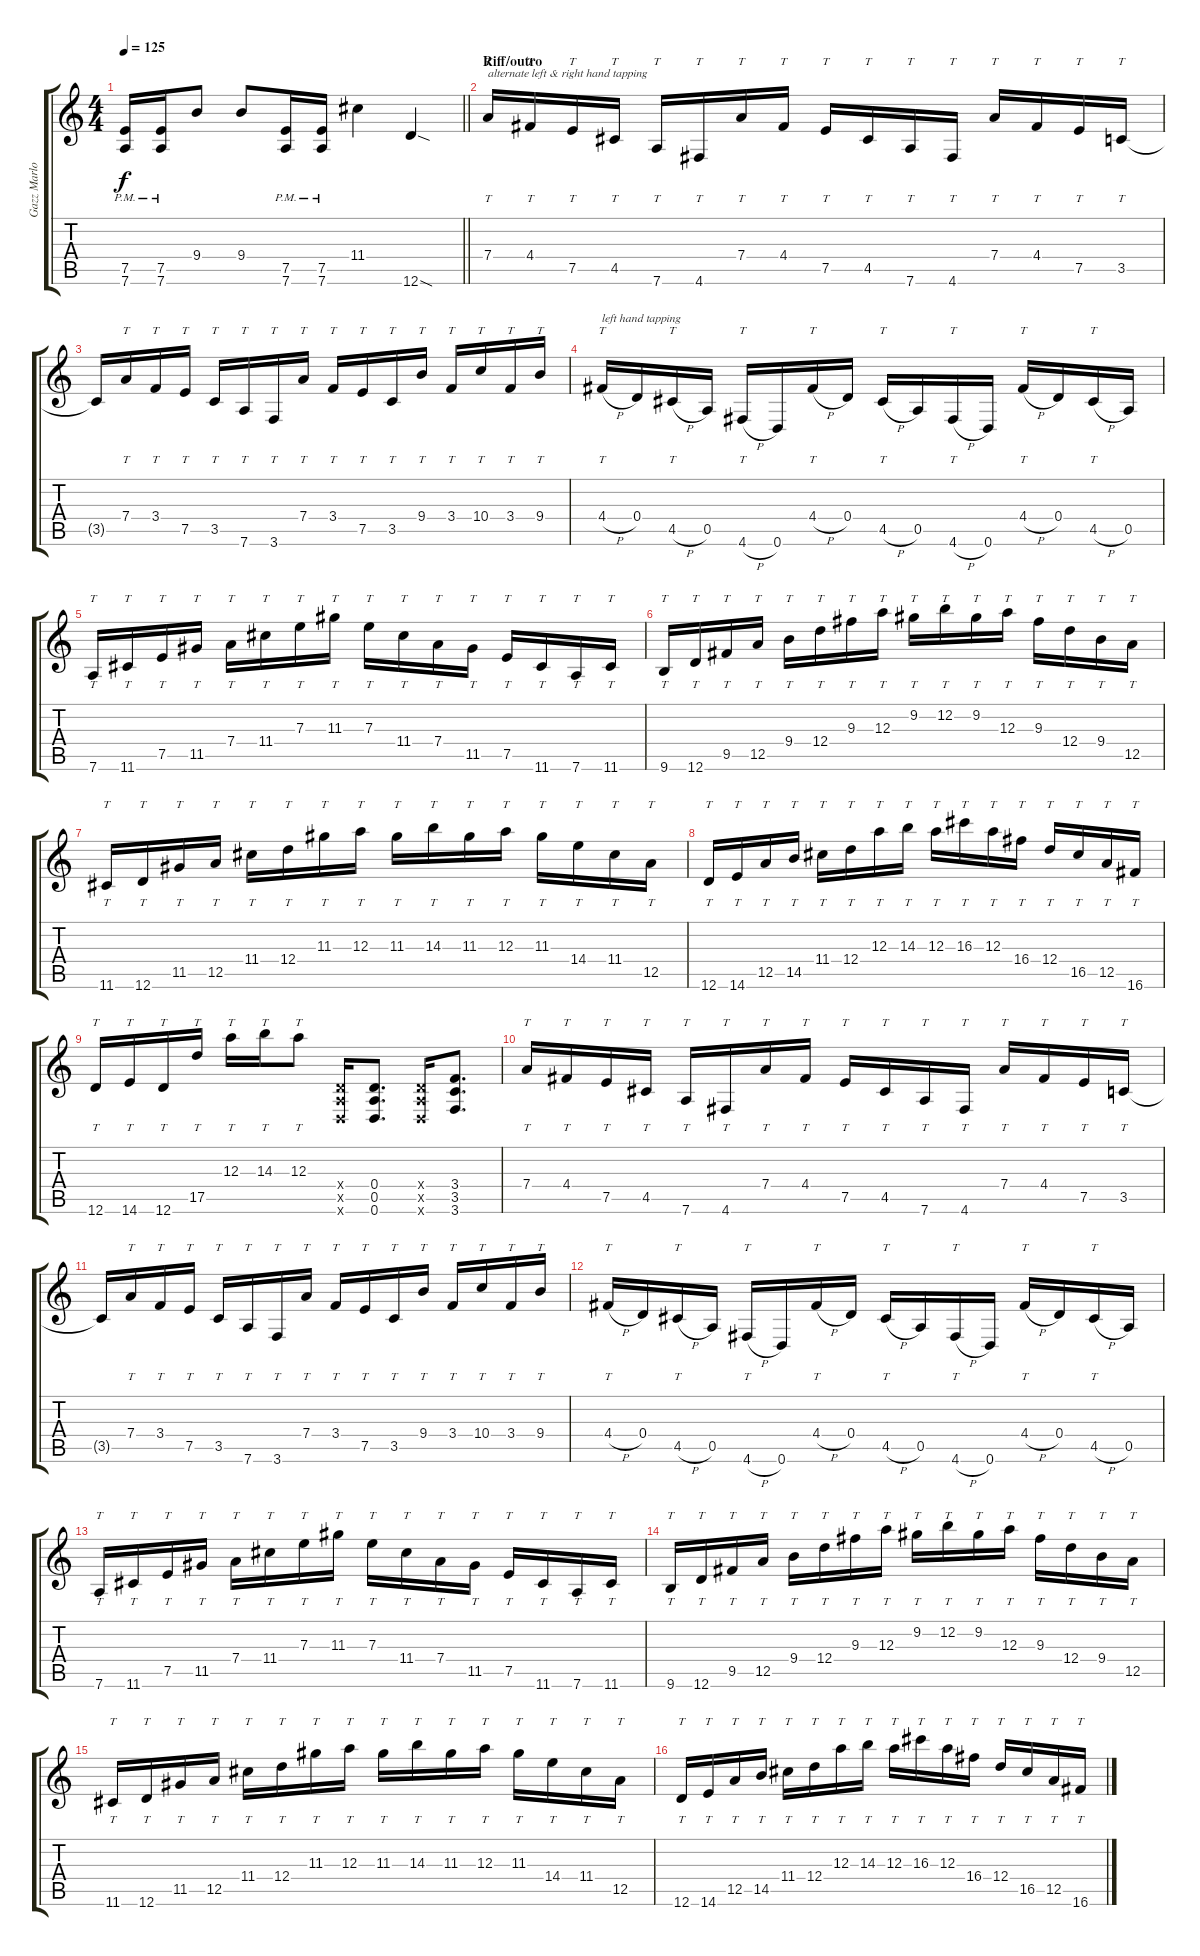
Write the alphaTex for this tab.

\track ("Gazz Marlow (Rhythm)" "Gazz Marlo") {instrument distortionguitar}
\staff {score tabs}
\tuning (E4 B3 A3 D3 A2 D2) {hide}
\ts (4 4)
\tempo 125
\clef g2
\barLineRight lightlight
\ks c
(7.5{pm} 7.6{pm}).16{dy f} (7.5{pm} 7.6{pm}).16 9.4.8 9.4.8 (7.5{pm} 7.6{pm}).16 (7.5{pm} 7.6{pm}).16 11.4.4 12.6{sod}.4 |
\section ("" "Riff/outro")
7.4.16{tt txt "alternate left & right hand tapping"} 4.4.16{tt} 7.5.16{tt} 4.5.16{tt} 7.6.16{tt} 4.6.16{tt} 7.4.16{tt} 4.4.16{tt} 7.5.16{tt} 4.5.16{tt} 7.6.16{tt} 4.6.16{tt} 7.4.16{tt} 4.4.16{tt} 7.5.16{tt} 3.5.16{tt} |
3.5{t}.16 7.4.16{tt} 3.4.16{tt} 7.5.16{tt} 3.5.16{tt} 7.6.16{tt} 3.6.16{tt} 7.4.16{tt} 3.4.16{tt} 7.5.16{tt} 3.5.16{tt} 9.4.16{tt} 3.4.16{tt} 10.4.16{tt} 3.4.16{tt} 9.4.16{tt} |
4.4{h}.16{tt txt "left hand tapping"} 0.4.16 4.5{h}.16{tt} 0.5.16 4.6{h}.16{tt} 0.6.16 4.4{h}.16{tt} 0.4.16 4.5{h}.16{tt} 0.5.16 4.6{h}.16{tt} 0.6.16 4.4{h}.16{tt} 0.4.16 4.5{h}.16{tt} 0.5.16 |
7.6.16{tt} 11.6.16{tt} 7.5.16{tt} 11.5.16{tt} 7.4.16{tt} 11.4.16{tt} 7.3.16{tt} 11.3.16{tt} 7.3.16{tt} 11.4.16{tt} 7.4.16{tt} 11.5.16{tt} 7.5.16{tt} 11.6.16{tt} 7.6.16{tt} 11.6.16{tt} |
9.6.16{tt} 12.6.16{tt} 9.5.16{tt} 12.5.16{tt} 9.4.16{tt} 12.4.16{tt} 9.3.16{tt} 12.3.16{tt} 9.2.16{tt} 12.2.16{tt} 9.2.16{tt} 12.3.16{tt} 9.3.16{tt} 12.4.16{tt} 9.4.16{tt} 12.5.16{tt} |
11.6.16{tt} 12.6.16{tt} 11.5.16{tt} 12.5.16{tt} 11.4.16{tt} 12.4.16{tt} 11.3.16{tt} 12.3.16{tt} 11.3.16{tt} 14.3.16{tt} 11.3.16{tt} 12.3.16{tt} 11.3.16{tt} 14.4.16{tt} 11.4.16{tt} 12.5.16{tt} |
12.6.16{tt} 14.6.16{tt} 12.5.16{tt} 14.5.16{tt} 11.4.16{tt} 12.4.16{tt} 12.3.16{tt} 14.3.16{tt} 12.3.16{tt} 16.3.16{tt} 12.3.16{tt} 16.4.16{tt} 12.4.16{tt} 16.5.16{tt} 12.5.16{tt} 16.6.16{tt} |
12.6.16{tt} 14.6.16{tt} 12.6.16{tt} 17.5.16{tt} 12.3.16{tt} 14.3.16{tt} 12.3.8{tt} (0.4{x} 0.5{x} 0.6{x}).16 (0.4 0.5 0.6).8{d} (0.4{x} 0.5{x} 0.6{x}).16 (3.4 3.5 3.6).8{d} |
7.4.16{tt} 4.4.16{tt} 7.5.16{tt} 4.5.16{tt} 7.6.16{tt} 4.6.16{tt} 7.4.16{tt} 4.4.16{tt} 7.5.16{tt} 4.5.16{tt} 7.6.16{tt} 4.6.16{tt} 7.4.16{tt} 4.4.16{tt} 7.5.16{tt} 3.5.16{tt} |
3.5{t}.16 7.4.16{tt} 3.4.16{tt} 7.5.16{tt} 3.5.16{tt} 7.6.16{tt} 3.6.16{tt} 7.4.16{tt} 3.4.16{tt} 7.5.16{tt} 3.5.16{tt} 9.4.16{tt} 3.4.16{tt} 10.4.16{tt} 3.4.16{tt} 9.4.16{tt} |
4.4{h}.16{tt} 0.4.16 4.5{h}.16{tt} 0.5.16 4.6{h}.16{tt} 0.6.16 4.4{h}.16{tt} 0.4.16 4.5{h}.16{tt} 0.5.16 4.6{h}.16{tt} 0.6.16 4.4{h}.16{tt} 0.4.16 4.5{h}.16{tt} 0.5.16 |
7.6.16{tt} 11.6.16{tt} 7.5.16{tt} 11.5.16{tt} 7.4.16{tt} 11.4.16{tt} 7.3.16{tt} 11.3.16{tt} 7.3.16{tt} 11.4.16{tt} 7.4.16{tt} 11.5.16{tt} 7.5.16{tt} 11.6.16{tt} 7.6.16{tt} 11.6.16{tt} |
9.6.16{tt} 12.6.16{tt} 9.5.16{tt} 12.5.16{tt} 9.4.16{tt} 12.4.16{tt} 9.3.16{tt} 12.3.16{tt} 9.2.16{tt} 12.2.16{tt} 9.2.16{tt} 12.3.16{tt} 9.3.16{tt} 12.4.16{tt} 9.4.16{tt} 12.5.16{tt} |
11.6.16{tt} 12.6.16{tt} 11.5.16{tt} 12.5.16{tt} 11.4.16{tt} 12.4.16{tt} 11.3.16{tt} 12.3.16{tt} 11.3.16{tt} 14.3.16{tt} 11.3.16{tt} 12.3.16{tt} 11.3.16{tt} 14.4.16{tt} 11.4.16{tt} 12.5.16{tt} |
12.6.16{tt} 14.6.16{tt} 12.5.16{tt} 14.5.16{tt} 11.4.16{tt} 12.4.16{tt} 12.3.16{tt} 14.3.16{tt} 12.3.16{tt} 16.3.16{tt} 12.3.16{tt} 16.4.16{tt} 12.4.16{tt} 16.5.16{tt} 12.5.16{tt} 16.6.16{tt}
